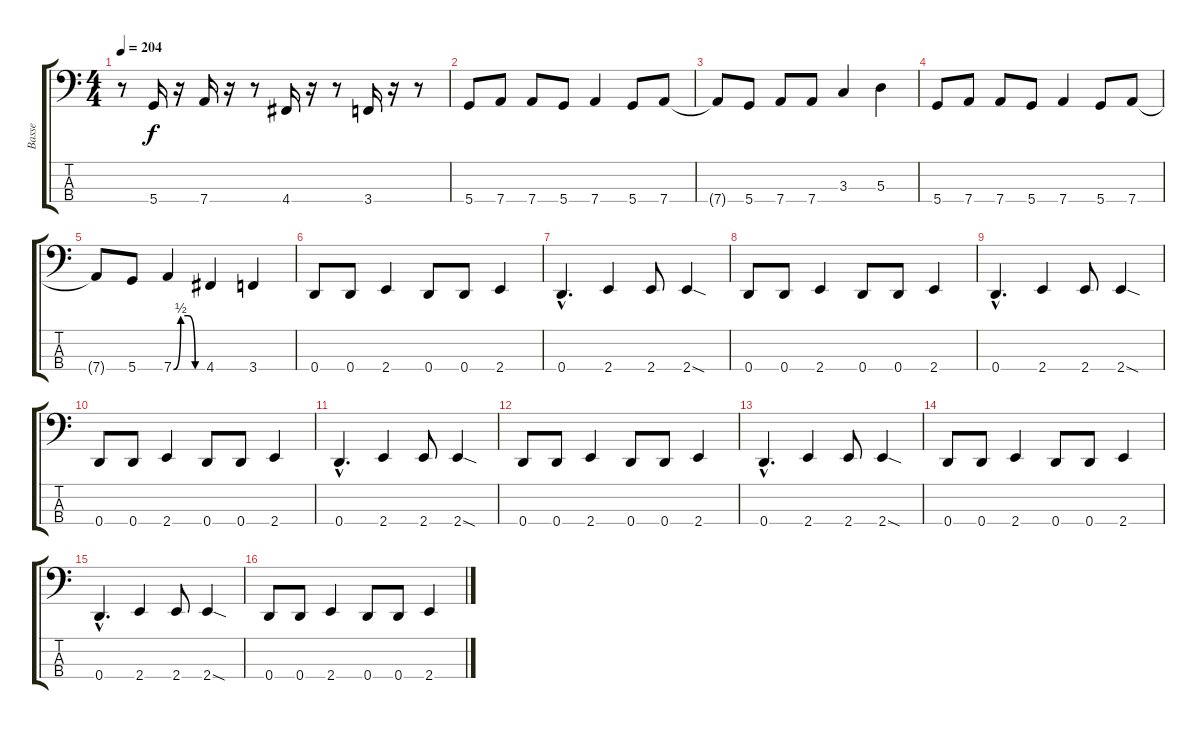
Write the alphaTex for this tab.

\track ("Basse" "Basse") {instrument electricbassfinger}
\staff {score tabs}
\tuning (G2 D2 A1 D1) {hide}
\ts (4 4)
\tempo 204
\clef f4
\ks c
r.8{dy f} 5.4.16 r.16 7.4.16 r.16 r.8 4.4.16 r.16 r.8 3.4.16 r.16 r.8 |
5.4.8 7.4.8 7.4.8 5.4.8 7.4.4 5.4.8 7.4.8 |
7.4{t}.8 5.4.8 7.4.8 7.4.8 3.3.4 5.3.4 |
5.4.8 7.4.8 7.4.8 5.4.8 7.4.4 5.4.8 7.4.8 |
7.4{t}.8 5.4.8 7.4{be (custom 0 0 15 2 30 2 45 0 60 0)}.4 4.4.4 3.4.4 |
0.4.8 0.4.8 2.4.4 0.4.8 0.4.8 2.4.4 |
0.4{hac}.4{d} 2.4.4 2.4.8 2.4{sod}.4 |
0.4.8 0.4.8 2.4.4 0.4.8 0.4.8 2.4.4 |
0.4{hac}.4{d} 2.4.4 2.4.8 2.4{sod}.4 |
0.4.8 0.4.8 2.4.4 0.4.8 0.4.8 2.4.4 |
0.4{hac}.4{d} 2.4.4 2.4.8 2.4{sod}.4 |
0.4.8 0.4.8 2.4.4 0.4.8 0.4.8 2.4.4 |
0.4{hac}.4{d} 2.4.4 2.4.8 2.4{sod}.4 |
0.4.8 0.4.8 2.4.4 0.4.8 0.4.8 2.4.4 |
0.4{hac}.4{d} 2.4.4 2.4.8 2.4{sod}.4 |
0.4.8 0.4.8 2.4.4 0.4.8 0.4.8 2.4.4
